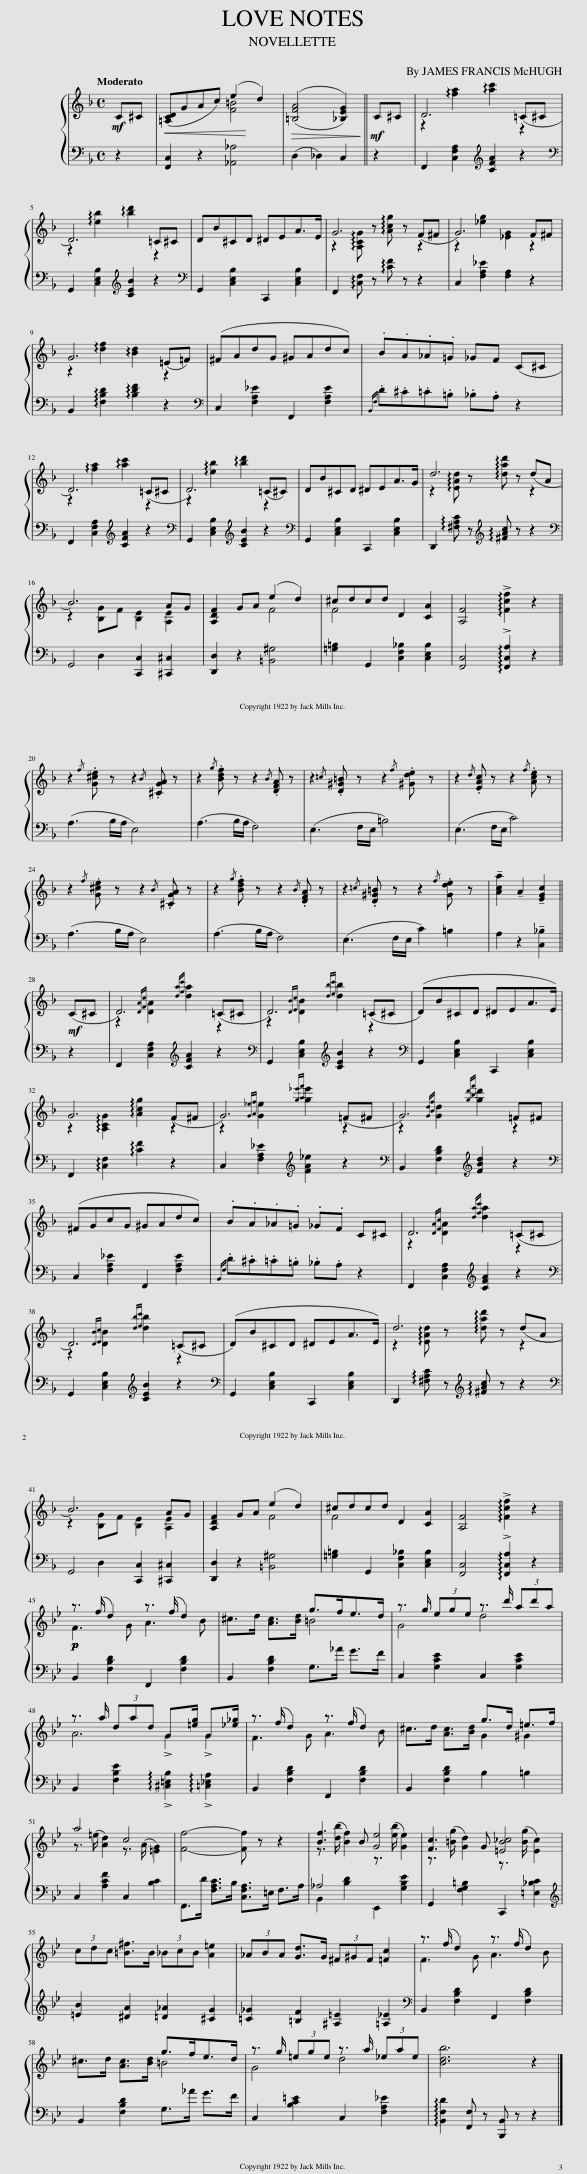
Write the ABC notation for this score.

X:1
%%score { ( 1 3 4 ) | ( 2 5 ) }
L:1/8
Q:1/4=180
M:4/4
I:linebreak $
K:F
V:1 treble
V:3 treble
V:4 treble
V:2 bass
V:5 bass
V:1
!mf! C^C |!<(! ([=A,CD]GAc) (e2 d2)!<)! |!>(! (([=B,FA]4 [_B,EG]2))!>)! ||!mf! C^C | D6 (=C^C |$ %5
 D6) =C^C | DB^CD ^DEA>E | G6 (F^F | G6) F^F |$ G6 (=E=F) | %10
 (^FAdG ^GAdc) | .B.A._A.=G _GF (C^C |$ D6) (=C^C | D6) (=C^C) | DB^CD ^DEA>G | %15
 d6 (dA |$ B6) AG | [A,DF]2 GA (e2 d2) | ^cdcd D2 [CA]2 | [A,F]4 !arpeggio!!>![Fcf]2 z2 ||$ %20
 z2{/f} .[G^ce] z z2{/B} .[^CGA] z | z2{/g} .[Bdf] z z2{/B} .[DFA] z | z2{/=c} .[D^G=B] z z2{/f} .[^Gde] z | z2{/d} .[EAc] z z2{/f} .[Ace] z |$ z2{/f} .[G^ce] z z2{/B} .[^CGA] z | %25
 z2{/g} .[Bdf] z z2{/B} .[DFA] z | z2{/=c} .[D^G=B] z z2{/f} .[Gde] z | !tenuto![Aca]2 !tenuto!A2 !tenuto![EGc]2 ||$!mf! (C^C | D6) (=C^C | %30
 D6) (=C^C | (D)B^CD ^DEA>E) |$ G6 (F^F | G6) (=F^F | G6) =F^F |$ %35
 (^FGcG ^GAdc) | .B.A._A.=G ._G.F C^C | D6 (=C^C |$ D6) (=C^C | (D)B^CD ^DEA>E) | %40
 d6 (dA |$ B6) AG | [A,DF]2 GA (e2 d2) | ^cdcd D2 [CA]2 | [A,F]4 !arpeggio!!>![Fcf]2 z2 ||$ %45
[K:Bb]!p!!p! z3/2 (f/ d2) z3/2 (f/ d2) | ^c>d [Ac]>[Bd] g>fe>d | z3/2 g/ (3ege z3/2 d'/ (3ad'a |$ z3/2 a/ (3dadx>[=eg]x>[_e_g] | z3/2 (f/ d2) z3/2 (f/ d2) | %50
 ^c>d [Ac]>[Bd] g>d =e>f |$ a4 c4 | [Ff]4- [Ff] z z2 | [Bf]3 B [Ge]4 | [Fc]3 G [=E=B_c]4 |$ %55
 (3cdc [=B^f]>B (3_BcB [A=e]2 | (3_ABA [Gd]>G (3^F^GF [=Fc]2 | z3/2 (f/ d2) z3/2 (f/ d2) |$ ^c>d [Ac]>[Bd] g>fe>d | z3/2 g/ (3=ege z3/2 a/ (3_eae | %60
 [Bdb]6 z2 |] %61
V:2
 z2 | [F,,C,]2 z2 [_A,,_A,]4 | (D,2 _D,2) C,2 || z2 | F,,2 [C,F,A,]2[K:treble] [CFA]2 z2 |$ %5
[K:bass] G,,2 [C,E,B,]2[K:treble] [CEB]2 z2 |[K:bass] G,,2 [C,E,B,]2 C,,2 [C,E,B,]2 | F,,2 !arpeggio![C,F,] z !arpeggio![CF] z z2 | C,2 [F,A,_E]2 [F,A,]2 z2 |$ B,,2 !arpeggio![F,B,D]2 !arpeggio![B,DF]2 z2 | %10
[K:bass] C,2 [F,A,_E]2 F,,2 [F,A,E]2 |{B,,F,} .D.^C.=C.=B, ._B,.A, z2 |$ F,,2 [C,F,A,]2[K:treble] [CFA]2 z2 |[K:bass] G,,2 [C,E,B,]2[K:treble] [CEB]2 z2 |[K:bass] G,,2 [C,E,B,]2 C,,2 [C,E,B,]2 | %15
 D,,2 !arpeggio![^F,A,C] z[K:treble] !arpeggio![^FAc] z z2 |$[K:bass] G,,2 D,2 [C,,C,]2 [^C,,^C,]2 | [D,,D,]2 z2 [=B,,^G,]4 | [=G,=B,]2 G,,2 [C,F,_B,]2 [C,E,B,]2 | [F,,C,]4 !arpeggio!!>![F,,C,A,]2 z2 ||$ %20
 (A,3 B,/A,/ E,4) | (A,3 B,/A,/ F,4) | (E,3 F,/E,/ =B,4) | (E,3 F,/E,/ C4) |$ (A,3 B,/A,/ E,4) | %25
 (A,3 B,/A,/ F,4) | (E,3 F,/E,/ C2) =B,2 | A,2 z2 !tenuto![C,_B,]2 ||$ z2 | F,,2 [C,F,A,]2[K:treble] [CFA]2 z2 | %30
[K:bass] G,,2 [C,E,B,]2[K:treble] [CEB]2 z2 |[K:bass] G,,2 [C,E,B,]2 C,,2 [C,E,B,]2 |$ F,,2 !arpeggio![C,F,]2 !arpeggio![CF]2 z2 | C,2 [F,A,_E]2[K:treble] [FA_e]2 z2 |[K:bass] B,,2 [F,B,D]2[K:treble] [FBd]2 z2 |$ %35
[K:bass] C,2 [F,A,_E]2 F,,2 [F,A,E]2 |{B,,F,} .D.^C.=C.=B, ._B,.A, z2 | F,,2 [C,F,A,]2[K:treble] [CFA]2 z2 |$[K:bass] G,,2 [C,E,B,]2[K:treble] [CEB]2 z2 |[K:bass] G,,2 [C,E,B,]2 C,,2 [C,E,B,]2 | %40
 D,,2 !arpeggio![^F,A,C] z[K:treble] !arpeggio![^FAc] z z2 |$[K:bass] G,,2 D,2 [C,,C,]2 [^C,,^C,]2 | [D,,D,]2 z2 [=B,,^G,]4 | [=G,=B,]2 G,,2 [C,F,_B,]2 [C,E,B,]2 | [F,,C,]4 !arpeggio!!>![F,,C,A,]2 z2 ||$ %45
[K:Bb] B,,2 [F,B,D]2 F,,2 [F,B,D]2 | B,,2 [F,B,D]2 G,>_A G>F | C,2 [G,CE]2 C,2 [G,CE]2 |$ B,,2 [F,B,E]2 !arpeggio!!>![^C,=E,B,]2 !arpeggio!!>![=C,_E,A,]2 | B,,2 [F,B,D]2 F,,2 [F,B,D]2 | %50
 B,,2 [F,B,D]2 B,2 =B,2 |$ C,2 [A,CF]2 C,2 [B,C]2 | F,,>D [F,A,C]>B, [C,F,A,]>=E, F,>A, | B,,2 [B,D]2 E,,2 [G,B,E]2 | G,,2 [F,G,=B,]2 C,,2 [=E,_B,C]2 |$ %55
[K:treble] [=EB]2 [^DA]2 [=D_A]2 [^CG]2 | [=C_G]2 [=B,F]2 [^A,=E]2 [=A,_E]2 |[K:bass] B,,2 [F,B,D]2 F,,2 [F,B,D]2 |$ B,,2 [F,B,D]2 G,>_A G>F | C,2 [B,C=E]2 C,2 [F,A,_E]2 | %60
 !arpeggio![B,,F,D]2 [F,,F,] z [B,,,B,,] z z2 |] %61
V:3
 x2 | x4 [F=B]4 | x6 || x2 | z2 !arpeggio![fa]2 !arpeggio![ac']2 z2 |$ %5
 z2 !arpeggio![eb]2 !arpeggio![bd']2 z2 | x8 | z2 !arpeggio![A,CG] z !arpeggio![Acg] z z2 | z2 [_eg]2 [_EG]2 z2 |$ z2 !arpeggio![df]2 !arpeggio![Bd]2 z2 | %10
 x8 | x8 |$ z2 !arpeggio![fa]2 !arpeggio![ac']2 z2 | z2 !arpeggio![eb]2 !arpeggio![bd']2 z2 | x8 | %15
 z2 !arpeggio![EAd] z !arpeggio![dad'] z z2 |$ z2 [B,G]F [B,E]2 [A,E]2 | x4 F4 | F4 x4 | x8 ||$ %20
 x8 | x8 | x8 | x8 |$ x8 | %25
 x8 | x8 | x6 ||$ x2 | z2{[DA][Fc]} [DA]2{[da][fc']} [da]2 z2 | %30
 z2{[DB][Ec]} [DB]2{[db][ec']} [db]2 z2 | x8 |$ z2 !arpeggio![A,CG]2 !arpeggio![Acg]2 z2 | z2{[G_e][Af]} [Ge]2{[g_e'][af']} [ge']2 z2 | z2{[Gd][Bf]} [Gd]2{[gd'][bf']} [gd']2 z2 |$ %35
 x8 | x8 | z2{[DA][Fc]} [DA]2{[da][fc']} [da]2 z2 |$ z2{[DB][Ec]} [DB]2{[db][ec']} [db]2 z2 | x8 | %40
 z2 !arpeggio![EAd] z !arpeggio![dad'] z z2 |$ z2 [B,G]F [B,E]2 [A,E]2 | x4 F4 | F4 x4 | x8 ||$ %45
[K:Bb] F3 G A3 B | x4 =B4 | G4 d4 |$ A6 x2 | F3 G A3 B | %50
 x4 G2 ^G2 |$ z3/2 (=e/ [Ad]2) z3/2 (A/ [=EG]2) | x8 | z3/2 ([db]/ [Bf]2) z3/2 ([eb]/ [Ge]2) | z3/2 ([=Bg]/ [Gd]2) z3/2 ([Bg]/ [=E_c]2) |$ %55
 x8 | x8 | F3 G A3 B |$ x4 =B4 | G4 d4 | %60
 x8 |] %61
V:4
 x2 | x8 | x6 || x2 | x8 |$ %5
 x8 | x8 | x8 | x8 |$ x8 | %10
 x8 | x8 |$ x8 | x8 | x8 | %15
 x8 |$ x8 | x8 | x8 | x8 ||$ %20
 x8 | x8 | x8 | x8 |$ x8 | %25
 x8 | x8 | x6 ||$ x2 | x8 | %30
 x8 | x8 |$ x8 | x8 | x8 |$ %35
 x8 | x8 | x8 |$ x8 | x8 | %40
 x8 |$ x8 | x8 | x8 | x8 ||$ %45
[K:Bb] x8 | x8 | x8 |$ x4 !>!G2 !>!G2 | x8 | %50
 x8 |$ x8 | x8 | x8 | x8 |$ %55
 x8 | x8 | x8 |$ x8 | x8 | %60
 x8 |] %61
V:5
 x2 | x8 | x6 || x2 | x4[K:treble] x4 |$ %5
[K:bass] x4[K:treble] x4 |[K:bass] x8 | x8 | x8 |$ x8 | %10
[K:bass] x8 | x8 |$ x4[K:treble] x4 |[K:bass] x4[K:treble] x4 |[K:bass] x8 | %15
 x4[K:treble] x4 |$[K:bass] x8 | x8 | x8 | x8 ||$ %20
 x8 | x8 | x8 | x8 |$ x8 | %25
 x8 | x8 | x6 ||$ x2 | x4[K:treble] x4 | %30
[K:bass] x4[K:treble] x4 |[K:bass] x8 |$ x8 | x4[K:treble] x4 |[K:bass] x4[K:treble] x4 |$ %35
[K:bass] x8 | x8 | x4[K:treble] x4 |$[K:bass] x4[K:treble] x4 |[K:bass] x8 | %40
 x4[K:treble] x4 |$[K:bass] x8 | x8 | x8 | x8 ||$ %45
[K:Bb] x8 | x8 | x8 |$ x8 | x8 | %50
 x8 |$ x8 | x8 | _A,4 x4 | x8 |$ %55
[K:treble] x8 | x8 |[K:bass] x8 |$ x8 | x8 | %60
 x8 |] %61
